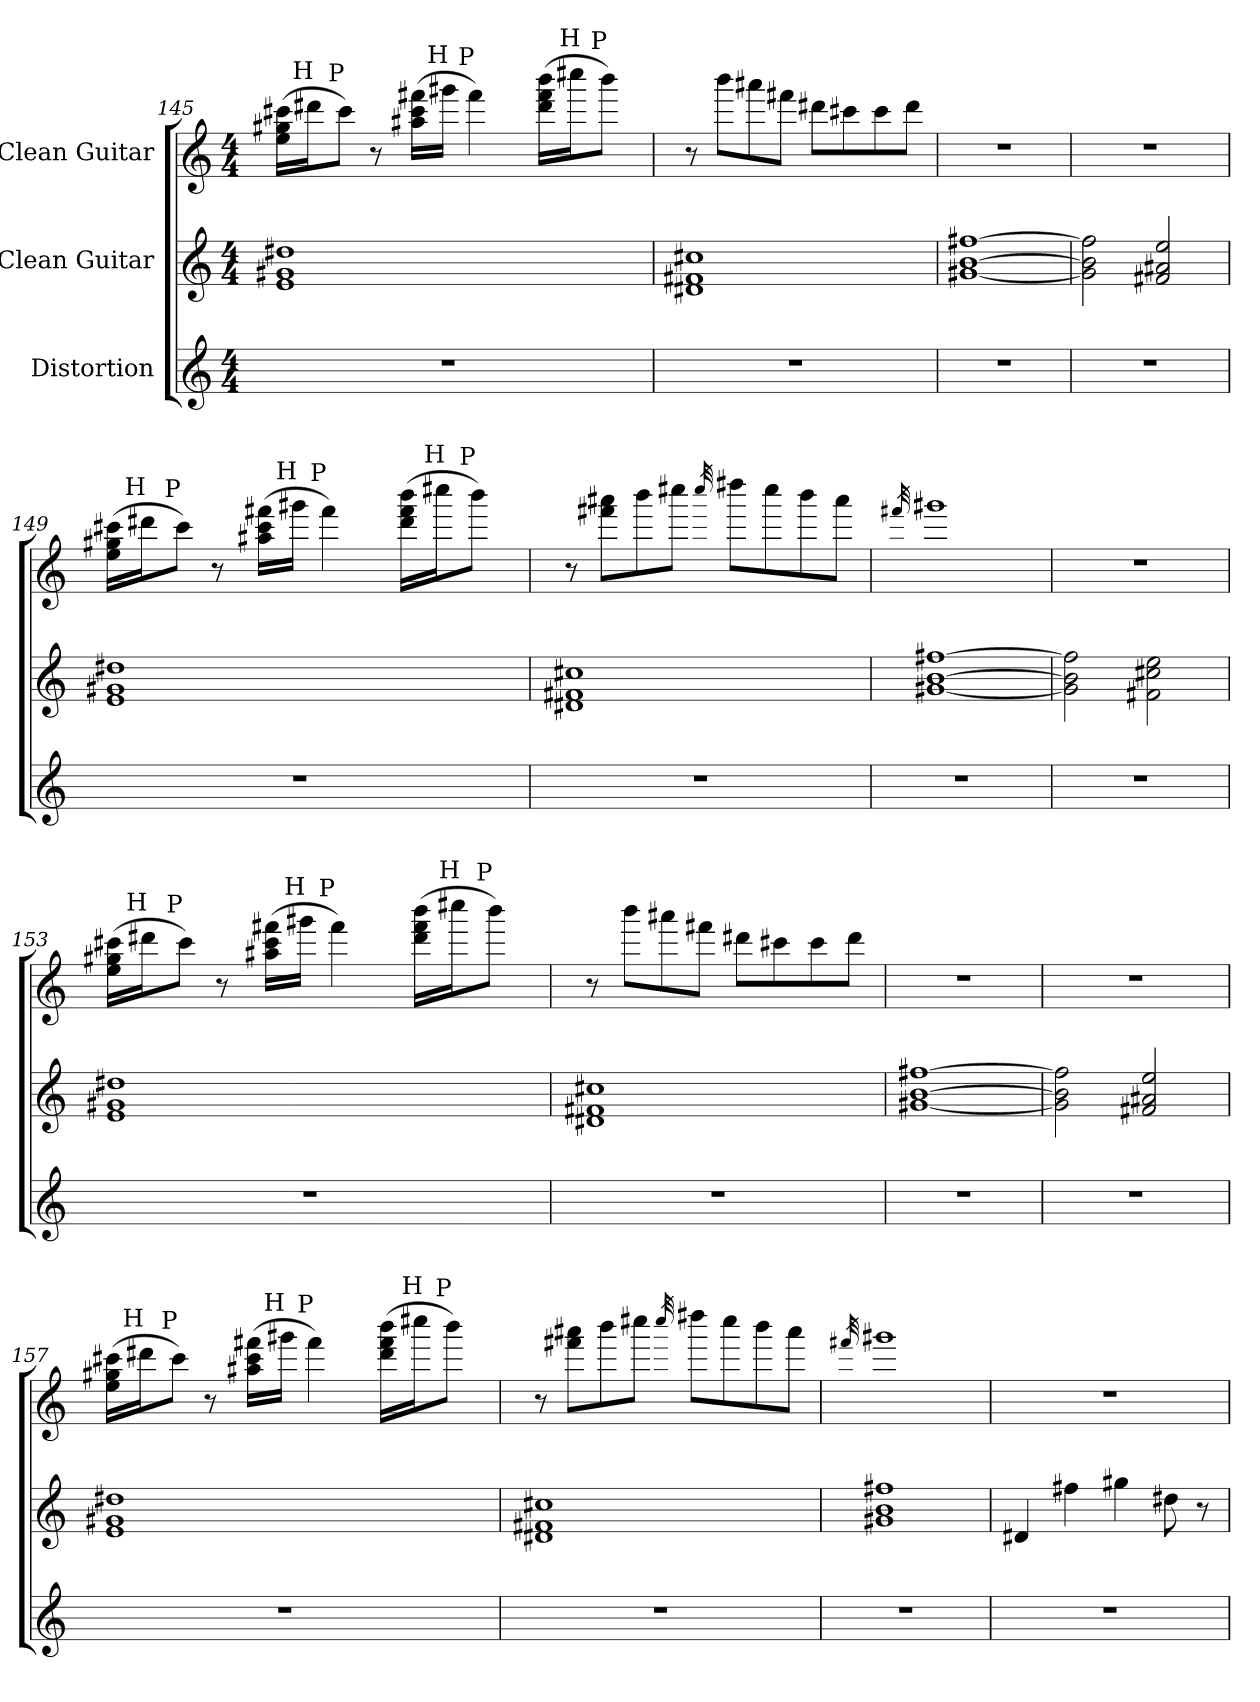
**kern	**kern	**kern
*part3	*part2	*part1
*staff3	*staff2	*staff1
*I"Distortion	*I"Clean Guitar	*I"Clean Guitar
*clefG2	*clefG2	*clefG2
*ITrd7c12	*ITrd7c12	*ITrd7c12
*k[]	*k[]	*k[]
*C:	*C:	*C:
*M4/4	*M4/4	*M4/4
=145	=145	=145
*	*	*^
*	*	*	*^
*	*	*	*	*^
*	*	*	*	*	*^
*	*	*	*	*	*	*^
*	*	*	*	*	*	*	*^
1r	1E 1G#X 1d#X	(16e\ 16g#X\ 16cc#X\LL	24ryy	12ryy	3ryy	3ryy	3%2ryy	3%2ryy
!	!	!	!LO:TX:a:t=H	!	!	!	!	!
.	.	.	3%2ryy	.	.	.	.	.
.	.	16dd#X\J	.	.	.	.	.	.
.	.	.	.	48ryy	.	.	.	.
!	!	!	!	!LO:TX:a:t=P	!	!	!	!
.	.	.	.	3%2ryy	.	.	.	.
.	.	8cc#\J)	.	.	.	.	.	.
.	.	8r	.	.	.	.	.	.
.	.	.	.	.	12ryy	12..ryy	.	.
.	.	(16a#X\ 16cc#\ 16ff#X\LL	.	.	.	.	.	.
!	!	!	!	!	!LO:TX:a:t=H	!	!	!
.	.	.	.	.	3..ryy	.	.	.
.	.	16gg#X\JJ	.	.	.	.	.	.
!	!	!	!	!	!	!LO:TX:a:t=P	!	!
.	.	.	.	.	.	3ryy	.	.
.	.	4ff#\)	.	.	.	.	.	.
.	.	.	.	.	.	.	12.ryy	6ryy
.	.	.	6..ryy	.	.	.	.	.
.	.	(16dd#\ 16ff#\ 16bb\LL	.	.	.	.	.	.
.	.	.	.	6ryy	.	.	.	.
!	!	!	!	!	!	!	!LO:TX:a:t=H	!
.	.	.	.	.	.	.	6ryy	.
.	.	16ccc#X\J	.	.	.	6ryy	.	.
.	.	.	.	.	.	.	.	48ryy
!	!	!	!	!	!	!	!	!LO:TX:a:t=P
.	.	.	.	.	.	.	.	12..ryy
.	.	8bb\J)	.	.	.	.	.	.
.	.	.	.	24.ryy	.	.	.	.
.	.	.	.	.	.	.	24ryy	.
.	.	.	.	.	.	48ryy	.	.
*	*	*v	*v	*v	*v	*v	*v	*v
!!LO:LB:g=z
=146	=146	=146
1r	1D#X 1F#X 1c#X	8r
.	.	8bb\L
.	.	8aa#X\
.	.	8ff#X\J
.	.	8dd#X\L
.	.	8cc#X\
.	.	8cc#\
.	.	8dd#\J
=147	=147	=147
1r	[1G#X [1B [1f#X	1r
=148	=148	=148
1r	2G#\] 2B\] 2f#\]	1r
.	2F#X/ 2A#X/ 2e/	.
=149	=149	=149
*	*	*^
*	*	*	*^
*	*	*	*	*^
*	*	*	*	*	*^
*	*	*	*	*	*	*^
*	*	*	*	*	*	*	*^
1r	1E 1G#X 1d#X	(16e\ 16g#X\ 16cc#X\LL	24ryy	12ryy	3ryy	3ryy	3%2ryy	3%2ryy
!	!	!	!LO:TX:a:t=H	!	!	!	!	!
.	.	.	3%2ryy	.	.	.	.	.
.	.	16dd#X\J	.	.	.	.	.	.
.	.	.	.	48ryy	.	.	.	.
!	!	!	!	!LO:TX:a:t=P	!	!	!	!
.	.	.	.	3%2ryy	.	.	.	.
.	.	8cc#\J)	.	.	.	.	.	.
.	.	8r	.	.	.	.	.	.
.	.	.	.	.	12ryy	12..ryy	.	.
.	.	(16a#X\ 16cc#\ 16ff#X\LL	.	.	.	.	.	.
!	!	!	!	!	!LO:TX:a:t=H	!	!	!
.	.	.	.	.	3..ryy	.	.	.
.	.	16gg#X\JJ	.	.	.	.	.	.
!	!	!	!	!	!	!LO:TX:a:t=P	!	!
.	.	.	.	.	.	3ryy	.	.
.	.	4ff#\)	.	.	.	.	.	.
.	.	.	.	.	.	.	12.ryy	6ryy
.	.	.	6..ryy	.	.	.	.	.
.	.	(16dd#\ 16ff#\ 16bb\LL	.	.	.	.	.	.
.	.	.	.	6ryy	.	.	.	.
!	!	!	!	!	!	!	!LO:TX:a:t=H	!
.	.	.	.	.	.	.	6ryy	.
.	.	16ccc#X\J	.	.	.	6ryy	.	.
.	.	.	.	.	.	.	.	48ryy
!	!	!	!	!	!	!	!	!LO:TX:a:t=P
.	.	.	.	.	.	.	.	12..ryy
.	.	8bb\J)	.	.	.	.	.	.
.	.	.	.	24.ryy	.	.	.	.
.	.	.	.	.	.	.	24ryy	.
.	.	.	.	.	.	48ryy	.	.
*	*	*v	*v	*v	*v	*v	*v	*v
!!LO:LB:g=z
=150	=150	=150
1r	1D#X 1F#X 1c#X	8r
.	.	8ff#X\ 8aa#X\L
.	.	8bb\
.	.	8ccc#X\J
.	.	32qccc#/
.	.	8ddd#X\L
.	.	8ccc#\
.	.	8bb\
.	.	8aa#\J
=151	=151	=151
.	.	32qff#X/
1r	[1G#X [1B [1f#X	1gg#X
=152	=152	=152
1r	2G#\] 2B\] 2f#\]	1r
.	2F#X\ 2c#X\ 2e\	.
=153	=153	=153
*	*	*^
*	*	*	*^
*	*	*	*	*^
*	*	*	*	*	*^
*	*	*	*	*	*	*^
*	*	*	*	*	*	*	*^
1r	1E 1G#X 1d#X	(16e\ 16g#X\ 16cc#X\LL	24ryy	12ryy	3ryy	3ryy	3%2ryy	3%2ryy
!	!	!	!LO:TX:a:t=H	!	!	!	!	!
.	.	.	3%2ryy	.	.	.	.	.
.	.	16dd#X\J	.	.	.	.	.	.
.	.	.	.	48ryy	.	.	.	.
!	!	!	!	!LO:TX:a:t=P	!	!	!	!
.	.	.	.	3%2ryy	.	.	.	.
.	.	8cc#\J)	.	.	.	.	.	.
.	.	8r	.	.	.	.	.	.
.	.	.	.	.	12ryy	12..ryy	.	.
.	.	(16a#X\ 16cc#\ 16ff#X\LL	.	.	.	.	.	.
!	!	!	!	!	!LO:TX:a:t=H	!	!	!
.	.	.	.	.	3..ryy	.	.	.
.	.	16gg#X\JJ	.	.	.	.	.	.
!	!	!	!	!	!	!LO:TX:a:t=P	!	!
.	.	.	.	.	.	3ryy	.	.
.	.	4ff#\)	.	.	.	.	.	.
.	.	.	.	.	.	.	12.ryy	6ryy
.	.	.	6..ryy	.	.	.	.	.
.	.	(16dd#\ 16ff#\ 16bb\LL	.	.	.	.	.	.
.	.	.	.	6ryy	.	.	.	.
!	!	!	!	!	!	!	!LO:TX:a:t=H	!
.	.	.	.	.	.	.	6ryy	.
.	.	16ccc#X\J	.	.	.	6ryy	.	.
.	.	.	.	.	.	.	.	48ryy
!	!	!	!	!	!	!	!	!LO:TX:a:t=P
.	.	.	.	.	.	.	.	12..ryy
.	.	8bb\J)	.	.	.	.	.	.
.	.	.	.	24.ryy	.	.	.	.
.	.	.	.	.	.	.	24ryy	.
.	.	.	.	.	.	48ryy	.	.
*	*	*v	*v	*v	*v	*v	*v	*v
!!LO:LB:g=z
=154	=154	=154
1r	1D#X 1F#X 1c#X	8r
.	.	8bb\L
.	.	8aa#X\
.	.	8ff#X\J
.	.	8dd#X\L
.	.	8cc#X\
.	.	8cc#\
.	.	8dd#\J
=155	=155	=155
1r	[1G#X [1B [1f#X	1r
=156	=156	=156
1r	2G#\] 2B\] 2f#\]	1r
.	2F#X/ 2A#X/ 2e/	.
=157	=157	=157
*	*	*^
*	*	*	*^
*	*	*	*	*^
*	*	*	*	*	*^
*	*	*	*	*	*	*^
*	*	*	*	*	*	*	*^
1r	1E 1G#X 1d#X	(16e\ 16g#X\ 16cc#X\LL	24ryy	12ryy	3ryy	3ryy	3%2ryy	3%2ryy
!	!	!	!LO:TX:a:t=H	!	!	!	!	!
.	.	.	3%2ryy	.	.	.	.	.
.	.	16dd#X\J	.	.	.	.	.	.
.	.	.	.	48ryy	.	.	.	.
!	!	!	!	!LO:TX:a:t=P	!	!	!	!
.	.	.	.	3%2ryy	.	.	.	.
.	.	8cc#\J)	.	.	.	.	.	.
.	.	8r	.	.	.	.	.	.
.	.	.	.	.	12ryy	12..ryy	.	.
.	.	(16a#X\ 16cc#\ 16ff#X\LL	.	.	.	.	.	.
!	!	!	!	!	!LO:TX:a:t=H	!	!	!
.	.	.	.	.	3..ryy	.	.	.
.	.	16gg#X\JJ	.	.	.	.	.	.
!	!	!	!	!	!	!LO:TX:a:t=P	!	!
.	.	.	.	.	.	3ryy	.	.
.	.	4ff#\)	.	.	.	.	.	.
.	.	.	.	.	.	.	12.ryy	6ryy
.	.	.	6..ryy	.	.	.	.	.
.	.	(16dd#\ 16ff#\ 16bb\LL	.	.	.	.	.	.
.	.	.	.	6ryy	.	.	.	.
!	!	!	!	!	!	!	!LO:TX:a:t=H	!
.	.	.	.	.	.	.	6ryy	.
.	.	16ccc#X\J	.	.	.	6ryy	.	.
.	.	.	.	.	.	.	.	48ryy
!	!	!	!	!	!	!	!	!LO:TX:a:t=P
.	.	.	.	.	.	.	.	12..ryy
.	.	8bb\J)	.	.	.	.	.	.
.	.	.	.	24.ryy	.	.	.	.
.	.	.	.	.	.	.	24ryy	.
.	.	.	.	.	.	48ryy	.	.
*	*	*v	*v	*v	*v	*v	*v	*v
!!LO:PB:g=z
=158	=158	=158
1r	1D#X 1F#X 1c#X	8r
.	.	8ff#X\ 8aa#X\L
.	.	8bb\
.	.	8ccc#X\J
.	.	32qccc#/
.	.	8ddd#X\L
.	.	8ccc#\
.	.	8bb\
.	.	8aa#\J
=159	=159	=159
.	.	32qff#X/
1r	1G#X 1B 1f#X	1gg#X
=160	=160	=160
1r	4D#X/	1r
.	4f#X\	.
.	4g#X\	.
.	8d#X\	.
.	8r	.
=	=	=
*-	*-	*-
